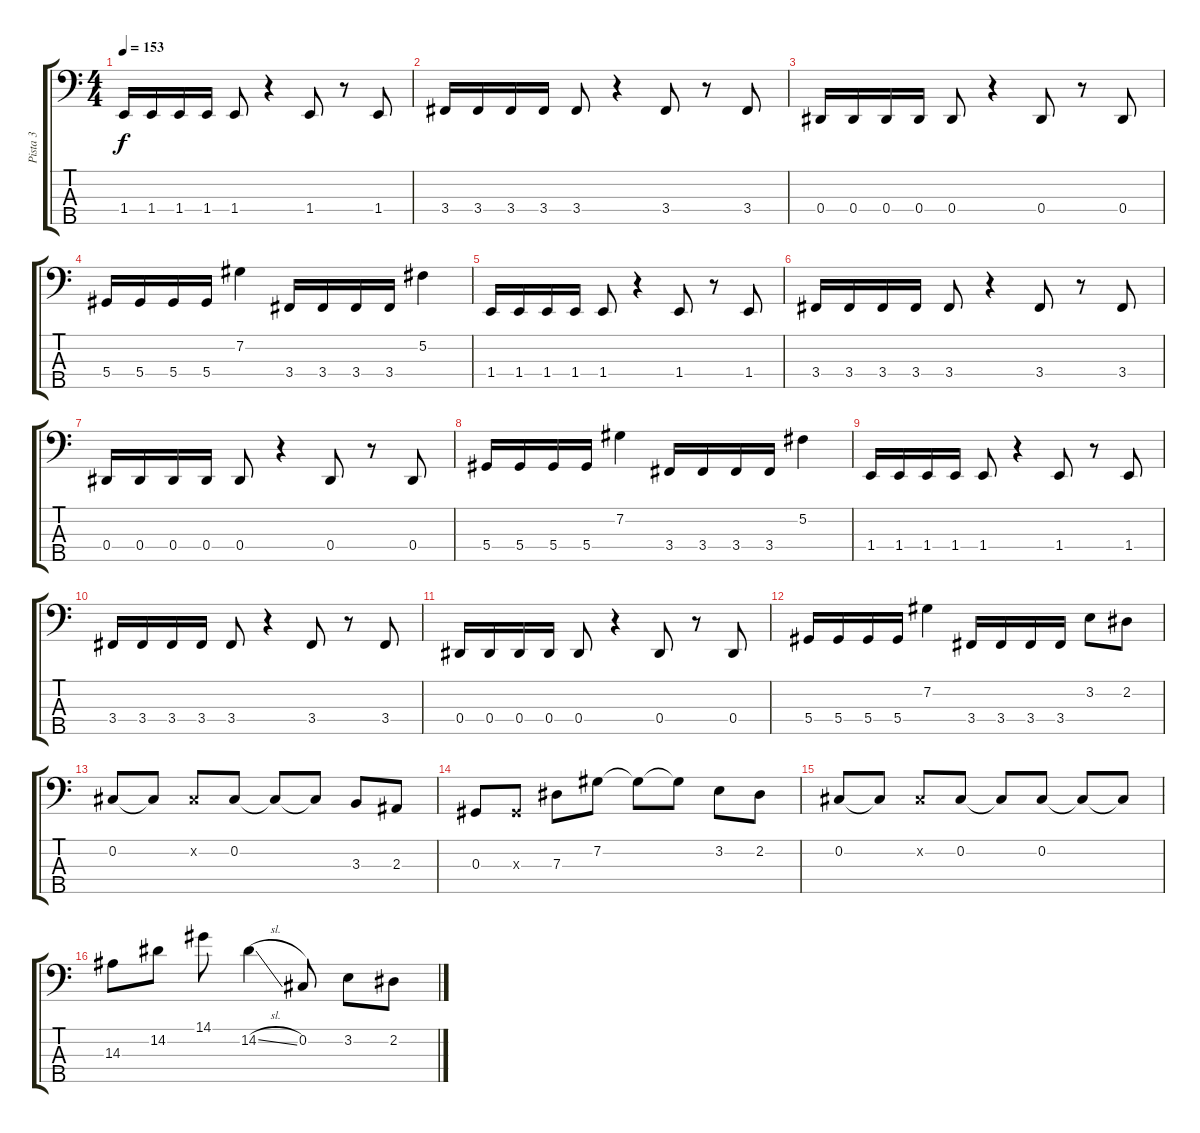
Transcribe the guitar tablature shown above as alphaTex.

\track ("Pista 3" "Pista 3") {instrument electricbassfinger}
\staff {score tabs}
\tuning (Gb2 Db2 Ab1 Eb1 Bb0) {hide}
\ts (4 4)
\tempo 153
\clef f4
\ks c
1.4.16{dy f} 1.4.16 1.4.16 1.4.16 1.4.8 r.4 1.4.8 r.8 1.4.8 |
3.4.16 3.4.16 3.4.16 3.4.16 3.4.8 r.4 3.4.8 r.8 3.4.8 |
0.4.16 0.4.16 0.4.16 0.4.16 0.4.8 r.4 0.4.8 r.8 0.4.8 |
5.4.16 5.4.16 5.4.16 5.4.16 7.2.4 3.4.16 3.4.16 3.4.16 3.4.16 5.2.4 |
1.4.16 1.4.16 1.4.16 1.4.16 1.4.8 r.4 1.4.8 r.8 1.4.8 |
3.4.16 3.4.16 3.4.16 3.4.16 3.4.8 r.4 3.4.8 r.8 3.4.8 |
0.4.16 0.4.16 0.4.16 0.4.16 0.4.8 r.4 0.4.8 r.8 0.4.8 |
5.4.16 5.4.16 5.4.16 5.4.16 7.2.4 3.4.16 3.4.16 3.4.16 3.4.16 5.2.4 |
1.4.16 1.4.16 1.4.16 1.4.16 1.4.8 r.4 1.4.8 r.8 1.4.8 |
3.4.16 3.4.16 3.4.16 3.4.16 3.4.8 r.4 3.4.8 r.8 3.4.8 |
0.4.16 0.4.16 0.4.16 0.4.16 0.4.8 r.4 0.4.8 r.8 0.4.8 |
5.4.16 5.4.16 5.4.16 5.4.16 7.2.4 3.4.16 3.4.16 3.4.16 3.4.16 3.2.8 2.2.8 |
0.2.8 0.2{t}.8 0.2{x}.8 0.2.8 0.2{t}.8 0.2{t}.8 3.3.8 2.3.8 |
0.3.8 0.3{x}.8 7.3.8 7.2.8 7.2{t}.8 7.2{t}.8 3.2.8 2.2.8 |
0.2.8 0.2{t}.8 0.2{x}.8 0.2.8 0.2{t}.8 0.2.8 0.2{t}.8 0.2{t}.8 |
14.3.8 14.2.8 14.1.8 14.2{sl}.4 0.2.8 3.2.8 2.2.8
